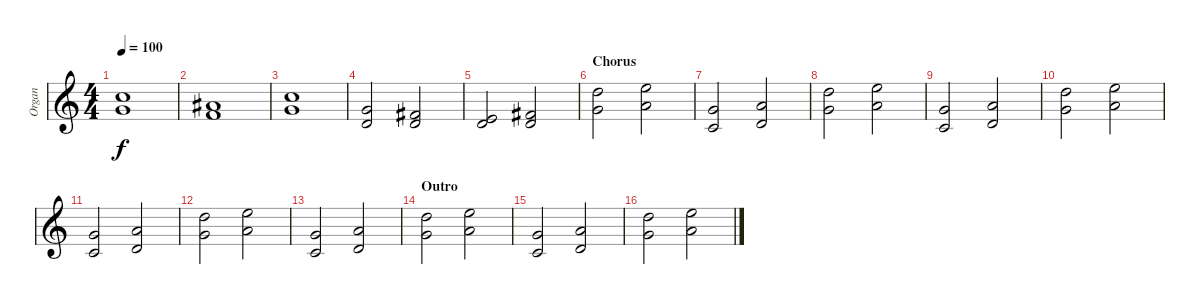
\track ("Organ" "Organ") {instrument rockorgan}
\staff {score}
\tuning (E4 B3 G3 D3 A2 E2) {hide}
\ts (4 4)
\tempo 100
\clef g2
\ks c
(8.1 8.2).1{dy f} |
(6.1 6.2).1 |
(8.1 8.2).1 |
(8.2 7.3).2 (7.2 7.3).2 |
(0.1 7.3).2 (7.2 7.3).2 |
\section ("" "Chorus")
(10.1 8.2).2 (12.1 10.2).2 |
(8.2 10.4).2 (10.2 12.4).2 |
(10.1 8.2).2 (12.1 10.2).2 |
(8.2 10.4).2 (10.2 12.4).2 |
(10.1 8.2).2 (12.1 10.2).2 |
(8.2 10.4).2 (10.2 12.4).2 |
(10.1 8.2).2 (12.1 10.2).2 |
(8.2 10.4).2 (10.2 12.4).2 |
\section ("" "Outro")
(10.1 8.2).2 (12.1 10.2).2 |
(8.2 10.4).2 (10.2 12.4).2 |
(10.1 8.2).2 (12.1 10.2).2
